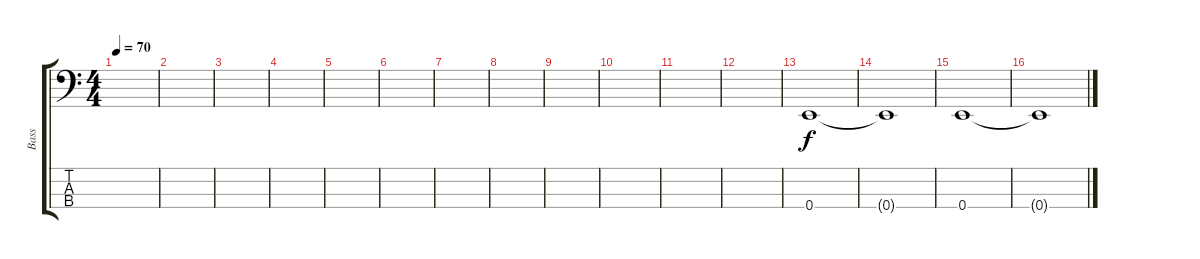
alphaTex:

\track ("Bass" "Bass") {instrument slapbass2}
\staff {score tabs}
\tuning (G2 D2 A1 E1) {hide}
\ts (4 4)
\tempo 70
\clef f4
\ks c
|
|
|
|
|
|
|
|
|
|
|
|
0.4.1 |
0.4{t}.1 |
0.4.1 |
0.4{t}.1
